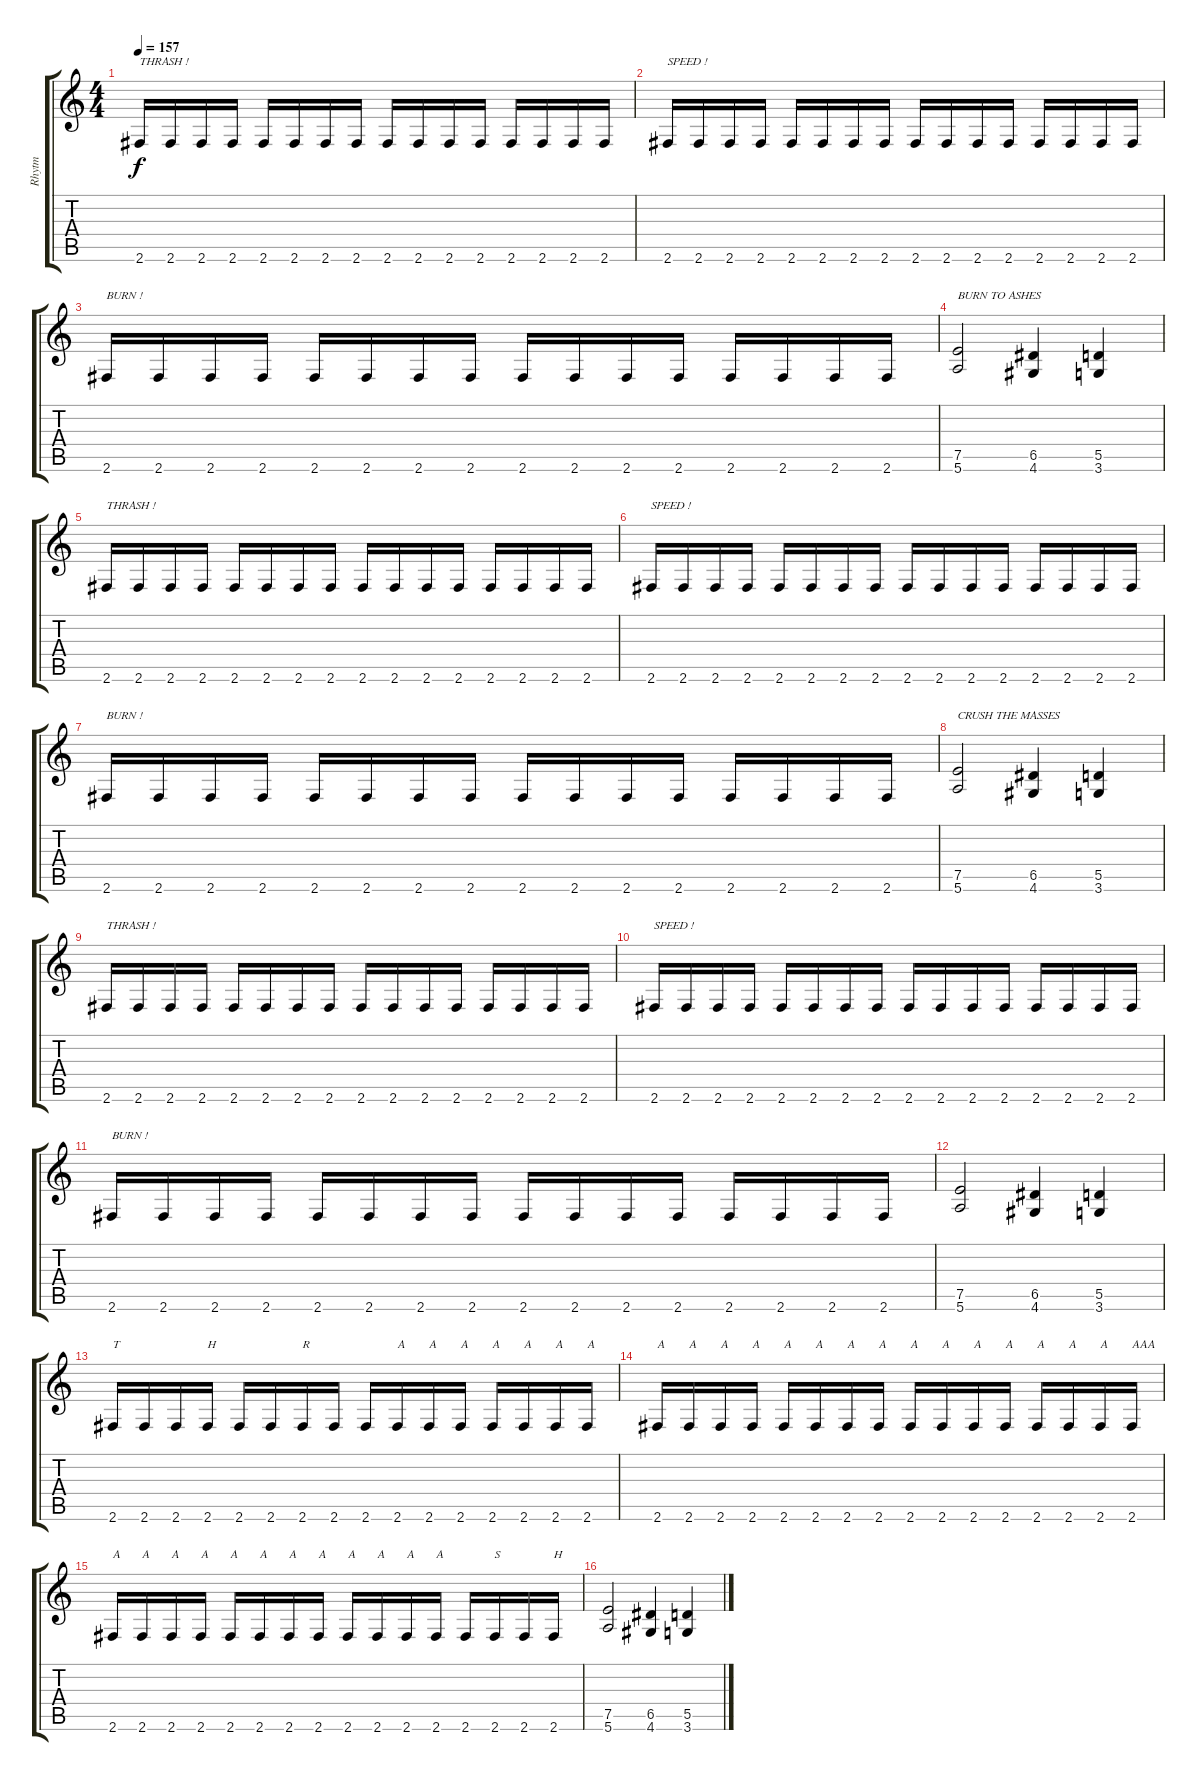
\track ("Rhytm" "Rhytm") {instrument distortionguitar}
\staff {score tabs}
\tuning (E4 B3 G3 D3 A2 E2) {hide}
\ts (4 4)
\tempo 157
\clef g2
\ks c
2.6.16{txt "THRASH !" dy f} 2.6.16 2.6.16 2.6.16 2.6.16 2.6.16 2.6.16 2.6.16 2.6.16 2.6.16 2.6.16 2.6.16 2.6.16 2.6.16 2.6.16 2.6.16 |
2.6.16{txt "SPEED !"} 2.6.16 2.6.16 2.6.16 2.6.16 2.6.16 2.6.16 2.6.16 2.6.16 2.6.16 2.6.16 2.6.16 2.6.16 2.6.16 2.6.16 2.6.16 |
2.6.16{txt "BURN !"} 2.6.16 2.6.16 2.6.16 2.6.16 2.6.16 2.6.16 2.6.16 2.6.16 2.6.16 2.6.16 2.6.16 2.6.16 2.6.16 2.6.16 2.6.16 |
(7.5 5.6).2{txt "BURN TO ASHES"} (6.5 4.6).4 (5.5 3.6).4 |
2.6.16{txt "THRASH !"} 2.6.16 2.6.16 2.6.16 2.6.16 2.6.16 2.6.16 2.6.16 2.6.16 2.6.16 2.6.16 2.6.16 2.6.16 2.6.16 2.6.16 2.6.16 |
2.6.16{txt "SPEED !"} 2.6.16 2.6.16 2.6.16 2.6.16 2.6.16 2.6.16 2.6.16 2.6.16 2.6.16 2.6.16 2.6.16 2.6.16 2.6.16 2.6.16 2.6.16 |
2.6.16{txt "BURN !"} 2.6.16 2.6.16 2.6.16 2.6.16 2.6.16 2.6.16 2.6.16 2.6.16 2.6.16 2.6.16 2.6.16 2.6.16 2.6.16 2.6.16 2.6.16 |
(7.5 5.6).2{txt "CRUSH THE MASSES"} (6.5 4.6).4 (5.5 3.6).4 |
2.6.16{txt "THRASH !"} 2.6.16 2.6.16 2.6.16 2.6.16 2.6.16 2.6.16 2.6.16 2.6.16 2.6.16 2.6.16 2.6.16 2.6.16 2.6.16 2.6.16 2.6.16 |
2.6.16{txt "SPEED !"} 2.6.16 2.6.16 2.6.16 2.6.16 2.6.16 2.6.16 2.6.16 2.6.16 2.6.16 2.6.16 2.6.16 2.6.16 2.6.16 2.6.16 2.6.16 |
2.6.16{txt "BURN !"} 2.6.16 2.6.16 2.6.16 2.6.16 2.6.16 2.6.16 2.6.16 2.6.16 2.6.16 2.6.16 2.6.16 2.6.16 2.6.16 2.6.16 2.6.16 |
(7.5 5.6).2 (6.5 4.6).4 (5.5 3.6).4 |
2.6.16{txt "T"} 2.6.16 2.6.16 2.6.16{txt "H"} 2.6.16 2.6.16 2.6.16{txt "R"} 2.6.16 2.6.16 2.6.16{txt "A"} 2.6.16{txt "A"} 2.6.16{txt "A"} 2.6.16{txt "A"} 2.6.16{txt "A"} 2.6.16{txt "A"} 2.6.16{txt "A"} |
2.6.16{txt "A"} 2.6.16{txt "A"} 2.6.16{txt "A"} 2.6.16{txt "A"} 2.6.16{txt "A"} 2.6.16{txt "A"} 2.6.16{txt "A"} 2.6.16{txt "A"} 2.6.16{txt "A"} 2.6.16{txt "A"} 2.6.16{txt "A"} 2.6.16{txt "A"} 2.6.16{txt "A"} 2.6.16{txt "A"} 2.6.16{txt "A"} 2.6.16{txt "AAA"} |
2.6.16{txt "A"} 2.6.16{txt "A"} 2.6.16{txt "A"} 2.6.16{txt "A"} 2.6.16{txt "A"} 2.6.16{txt "A"} 2.6.16{txt "A"} 2.6.16{txt "A"} 2.6.16{txt "A"} 2.6.16{txt "A"} 2.6.16{txt "A"} 2.6.16{txt "A"} 2.6.16 2.6.16{txt "S"} 2.6.16 2.6.16{txt "H"} |
(7.5 5.6).2 (6.5 4.6).4 (5.5 3.6).4
